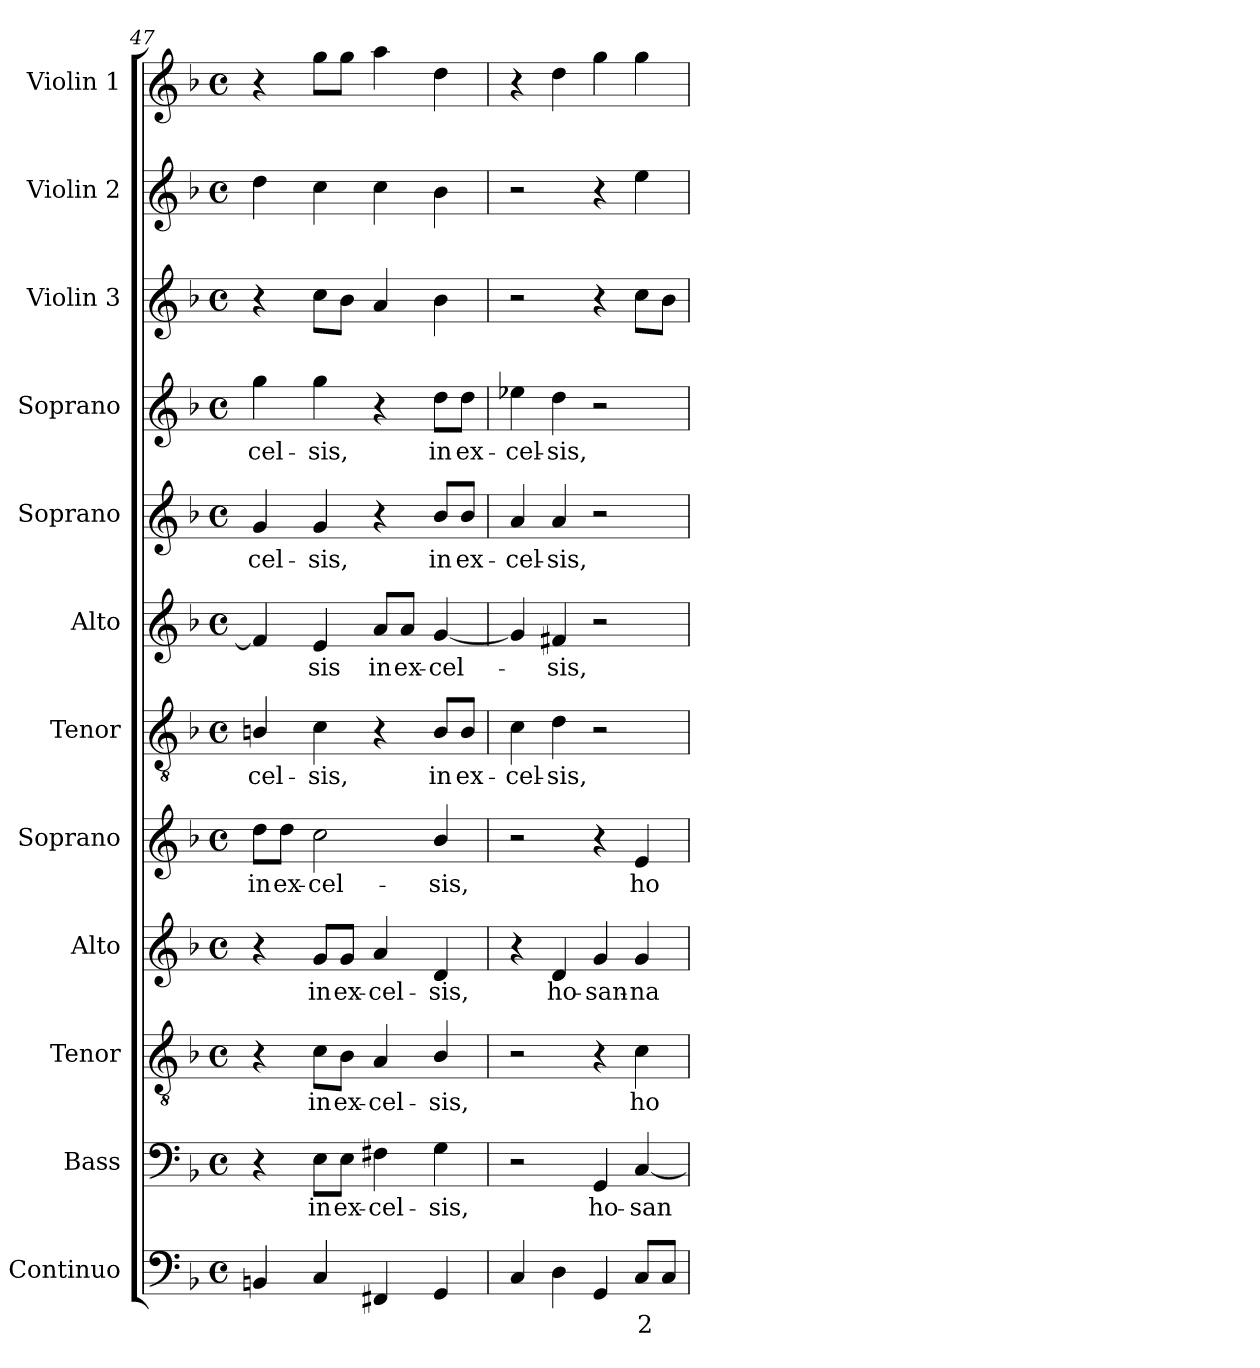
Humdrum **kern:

**kern	**text	**kern	**text	**kern	**text	**kern	**text	**kern	**text	**kern	**text	**kern	**text	**kern	**text	**kern	**text	**kern	**kern	**kern
*part12	*part12	*part11	*part11	*part10	*part10	*part9	*part9	*part8	*part8	*part7	*part7	*part6	*part6	*part5	*part5	*part4	*part4	*part3	*part2	*part1
*staff12	*staff12	*staff11	*staff11	*staff10	*staff10	*staff9	*staff9	*staff8	*staff8	*staff7	*staff7	*staff6	*staff6	*staff5	*staff5	*staff4	*staff4	*staff3	*staff2	*staff1
*I"Continuo	*	*I"Bass	*	*I"Tenor	*	*I"Alto	*	*I"Soprano	*	*I"Tenor	*	*I"Alto	*	*I"Soprano	*	*I"Soprano	*	*I"Violin 3	*I"Violin 2	*I"Violin 1
*I'Cont.	*	*I'B.	*	*I'T.	*	*I'A.	*	*I'S.	*	*I'T.	*	*I'A.	*	*I'S.	*	*I'S.	*	*I'Vln. 3	*I'Vln. 2	*I'Vln. 1
*clefF4	*	*clefF4	*	*clefGv2	*	*clefG2	*	*clefG2	*	*clefGv2	*	*clefG2	*	*clefG2	*	*clefG2	*	*clefG2	*clefG2	*clefG2
*	*	*	*	*ITrd7c12	*	*	*	*	*	*ITrd7c12	*	*	*	*	*	*	*	*	*	*
*k[b-]	*	*k[b-]	*	*k[b-]	*	*k[b-]	*	*k[b-]	*	*k[b-]	*	*k[b-]	*	*k[b-]	*	*k[b-]	*	*k[b-]	*k[b-]	*k[b-]
*F:	*	*F:	*	*F:	*	*F:	*	*F:	*	*F:	*	*F:	*	*F:	*	*F:	*	*F:	*F:	*F:
*M4/4	*	*M4/4	*	*M4/4	*	*M4/4	*	*M4/4	*	*M4/4	*	*M4/4	*	*M4/4	*	*M4/4	*	*M4/4	*M4/4	*M4/4
*met(c)	*	*met(c)	*	*met(c)	*	*met(c)	*	*met(c)	*	*met(c)	*	*met(c)	*	*met(c)	*	*met(c)	*	*met(c)	*met(c)	*met(c)
=47	=47	=47	=47	=47	=47	=47	=47	=47	=47	=47	=47	=47	=47	=47	=47	=47	=47	=47	=47	=47
!	!	!	!	!	!	!	!	!	!LO:LY:b:color=#000000	!	!	!	!	!	!	!	!	!	!	!
!	!	!	!	!	!	!	!	!	!	!	!LO:LY:b:color=#000000	!	!	!	!	!	!	!	!	!
!	!	!	!	!	!	!	!	!	!	!	!	!	!	!	!LO:LY:b:color=#000000	!	!	!	!	!
!	!	!	!	!	!	!	!	!	!	!	!	!	!	!	!	!	!LO:LY:b:color=#000000	!	!	!
4BBni/	.	4r	.	4r	.	4r	.	8ddi\L	in	4BBni/	-cel-	4fi/]	.	4gi/	-cel-	4ggi\	-cel-	4r	4ddi\	4r
!	!	!	!	!	!	!	!	!	!LO:LY:b:color=#000000	!	!	!	!	!	!	!	!	!	!	!
.	.	.	.	.	.	.	.	8ddi\J	ex-	.	.	.	.	.	.	.	.	.	.	.
!	!	!	!LO:LY:b:color=#000000	!	!	!	!	!	!	!	!	!	!	!	!	!	!	!	!	!
!	!	!	!	!	!LO:LY:b:color=#000000	!	!	!	!	!	!	!	!	!	!	!	!	!	!	!
!	!	!	!	!	!	!	!LO:LY:b:color=#000000	!	!	!	!	!	!	!	!	!	!	!	!	!
!	!	!	!	!	!	!	!	!	!LO:LY:b:color=#000000	!	!	!	!	!	!	!	!	!	!	!
!	!	!	!	!	!	!	!	!	!	!	!LO:LY:b:color=#000000	!	!	!	!	!	!	!	!	!
!	!	!	!	!	!	!	!	!	!	!	!	!	!LO:LY:b:color=#000000	!	!	!	!	!	!	!
!	!	!	!	!	!	!	!	!	!	!	!	!	!	!	!LO:LY:b:color=#000000	!	!	!	!	!
!	!	!	!	!	!	!	!	!	!	!	!	!	!	!	!	!	!LO:LY:b:color=#000000	!	!	!
4Ci/	.	8Ei\L	in	8Ci\L	in	8gi/L	in	2cci\	-cel-	4Ci\	-sis,	4ei/	-sis	4gi/	-sis,	4ggi\	-sis,	8cci\L	4cci\	8ggi\L
!	!	!	!LO:LY:b:color=#000000	!	!	!	!	!	!	!	!	!	!	!	!	!	!	!	!	!
!	!	!	!	!	!LO:LY:b:color=#000000	!	!	!	!	!	!	!	!	!	!	!	!	!	!	!
!	!	!	!	!	!	!	!LO:LY:b:color=#000000	!	!	!	!	!	!	!	!	!	!	!	!	!
.	.	8Ei\J	ex-	8BB-i\J	ex-	8gi/J	ex-	.	.	.	.	.	.	.	.	.	.	8b-i\J	.	8ggi\J
!	!	!	!LO:LY:b:color=#000000	!	!	!	!	!	!	!	!	!	!	!	!	!	!	!	!	!
!	!	!	!	!	!LO:LY:b:color=#000000	!	!	!	!	!	!	!	!	!	!	!	!	!	!	!
!	!	!	!	!	!	!	!LO:LY:b:color=#000000	!	!	!	!	!	!	!	!	!	!	!	!	!
!	!	!	!	!	!	!	!	!	!	!	!	!	!LO:LY:b:color=#000000	!	!	!	!	!	!	!
4FF#Xi/	.	4F#Xi\	-cel-	4AAi/	-cel-	4ai/	-cel-	.	.	4r	.	8ai/L	in	4r	.	4r	.	4ai/	4cci\	4aai\
!	!	!	!	!	!	!	!	!	!	!	!	!	!LO:LY:b:color=#000000	!	!	!	!	!	!	!
.	.	.	.	.	.	.	.	.	.	.	.	8ai/J	ex-	.	.	.	.	.	.	.
!	!	!	!LO:LY:b:color=#000000	!	!	!	!	!	!	!	!	!	!	!	!	!	!	!	!	!
!	!	!	!	!	!LO:LY:b:color=#000000	!	!	!	!	!	!	!	!	!	!	!	!	!	!	!
!	!	!	!	!	!	!	!LO:LY:b:color=#000000	!	!	!	!	!	!	!	!	!	!	!	!	!
!	!	!	!	!	!	!	!	!	!LO:LY:b:color=#000000	!	!	!	!	!	!	!	!	!	!	!
!	!	!	!	!	!	!	!	!	!	!	!LO:LY:b:color=#000000	!	!	!	!	!	!	!	!	!
!	!	!	!	!	!	!	!	!	!	!	!	!	!LO:LY:b:color=#000000	!	!	!	!	!	!	!
!	!	!	!	!	!	!	!	!	!	!	!	!	!	!	!LO:LY:b:color=#000000	!	!	!	!	!
!	!	!	!	!	!	!	!	!	!	!	!	!	!	!	!	!	!LO:LY:b:color=#000000	!	!	!
4GGi/	.	4Gi\	-sis,	4BB-i/	-sis,	4di/	-sis,	4b-i/	-sis,	8BBi/L	in	[<4gi/	-cel-	8b-i/L	in	8ddi\L	in	4b-i\	4b-i\	4ddi\
!	!	!	!	!	!	!	!	!	!	!	!LO:LY:b:color=#000000	!	!	!	!	!	!	!	!	!
!	!	!	!	!	!	!	!	!	!	!	!	!	!	!	!LO:LY:b:color=#000000	!	!	!	!	!
!	!	!	!	!	!	!	!	!	!	!	!	!	!	!	!	!	!LO:LY:b:color=#000000	!	!	!
.	.	.	.	.	.	.	.	.	.	8BBi/J	ex-	.	.	8b-i/J	ex-	8ddi\J	ex-	.	.	.
=48	=48	=48	=48	=48	=48	=48	=48	=48	=48	=48	=48	=48	=48	=48	=48	=48	=48	=48	=48	=48
!	!	!	!	!	!	!	!	!	!	!	!LO:LY:b:color=#000000	!	!	!	!	!	!	!	!	!
!	!	!	!	!	!	!	!	!	!	!	!	!	!	!	!LO:LY:b:color=#000000	!	!	!	!	!
!	!	!	!	!	!	!	!	!	!	!	!	!	!	!	!	!	!LO:LY:b:color=#000000	!	!	!
4Ci/	.	2r	.	2r	.	4r	.	2r	.	4Ci\	-cel-	4gi/]	.	4ai/	-cel-	4ee-Xi\	-cel-	2r	2r	4r
!	!	!	!	!	!	!	!LO:LY:b:color=#000000	!	!	!	!	!	!	!	!	!	!	!	!	!
!	!	!	!	!	!	!	!	!	!	!	!LO:LY:b:color=#000000	!	!	!	!	!	!	!	!	!
!	!	!	!	!	!	!	!	!	!	!	!	!	!LO:LY:b:color=#000000	!	!	!	!	!	!	!
!	!	!	!	!	!	!	!	!	!	!	!	!	!	!	!LO:LY:b:color=#000000	!	!	!	!	!
!	!	!	!	!	!	!	!	!	!	!	!	!	!	!	!	!	!LO:LY:b:color=#000000	!	!	!
4Di\	.	.	.	.	.	4di/	ho-	.	.	4Di\	-sis,	4f#Xi/	-sis,	4ai/	-sis,	4ddi\	-sis,	.	.	4ddi\
!	!	!	!LO:LY:b:color=#000000	!	!	!	!	!	!	!	!	!	!	!	!	!	!	!	!	!
!	!	!	!	!	!	!	!LO:LY:b:color=#000000	!	!	!	!	!	!	!	!	!	!	!	!	!
4GGi/	.	4GGi/	ho-	4r	.	4gi/	-san-	4r	.	2r	.	2r	.	2r	.	2r	.	4r	4r	4ggi\
!	!LO:LY:b:color=#000000	!	!	!	!	!	!	!	!	!	!	!	!	!	!	!	!	!	!	!
!	!	!	!LO:LY:b:color=#000000	!	!	!	!	!	!	!	!	!	!	!	!	!	!	!	!	!
!	!	!	!	!	!LO:LY:b:color=#000000	!	!	!	!	!	!	!	!	!	!	!	!	!	!	!
!	!	!	!	!	!	!	!LO:LY:b:color=#000000	!	!	!	!	!	!	!	!	!	!	!	!	!
!	!	!	!	!	!	!	!	!	!LO:LY:b:color=#000000	!	!	!	!	!	!	!	!	!	!	!
8Ci/L	2	[<4Ci/	-san-	4Ci\	ho-	4gi/	-na	4ei/	ho-	.	.	.	.	.	.	.	.	8cci\L	4eei\	4ggi\
8Ci/J	.	.	.	.	.	.	.	.	.	.	.	.	.	.	.	.	.	8b-i\J	.	.
=	=	=	=	=	=	=	=	=	=	=	=	=	=	=	=	=	=	=	=	=
*-	*-	*-	*-	*-	*-	*-	*-	*-	*-	*-	*-	*-	*-	*-	*-	*-	*-	*-	*-	*-
